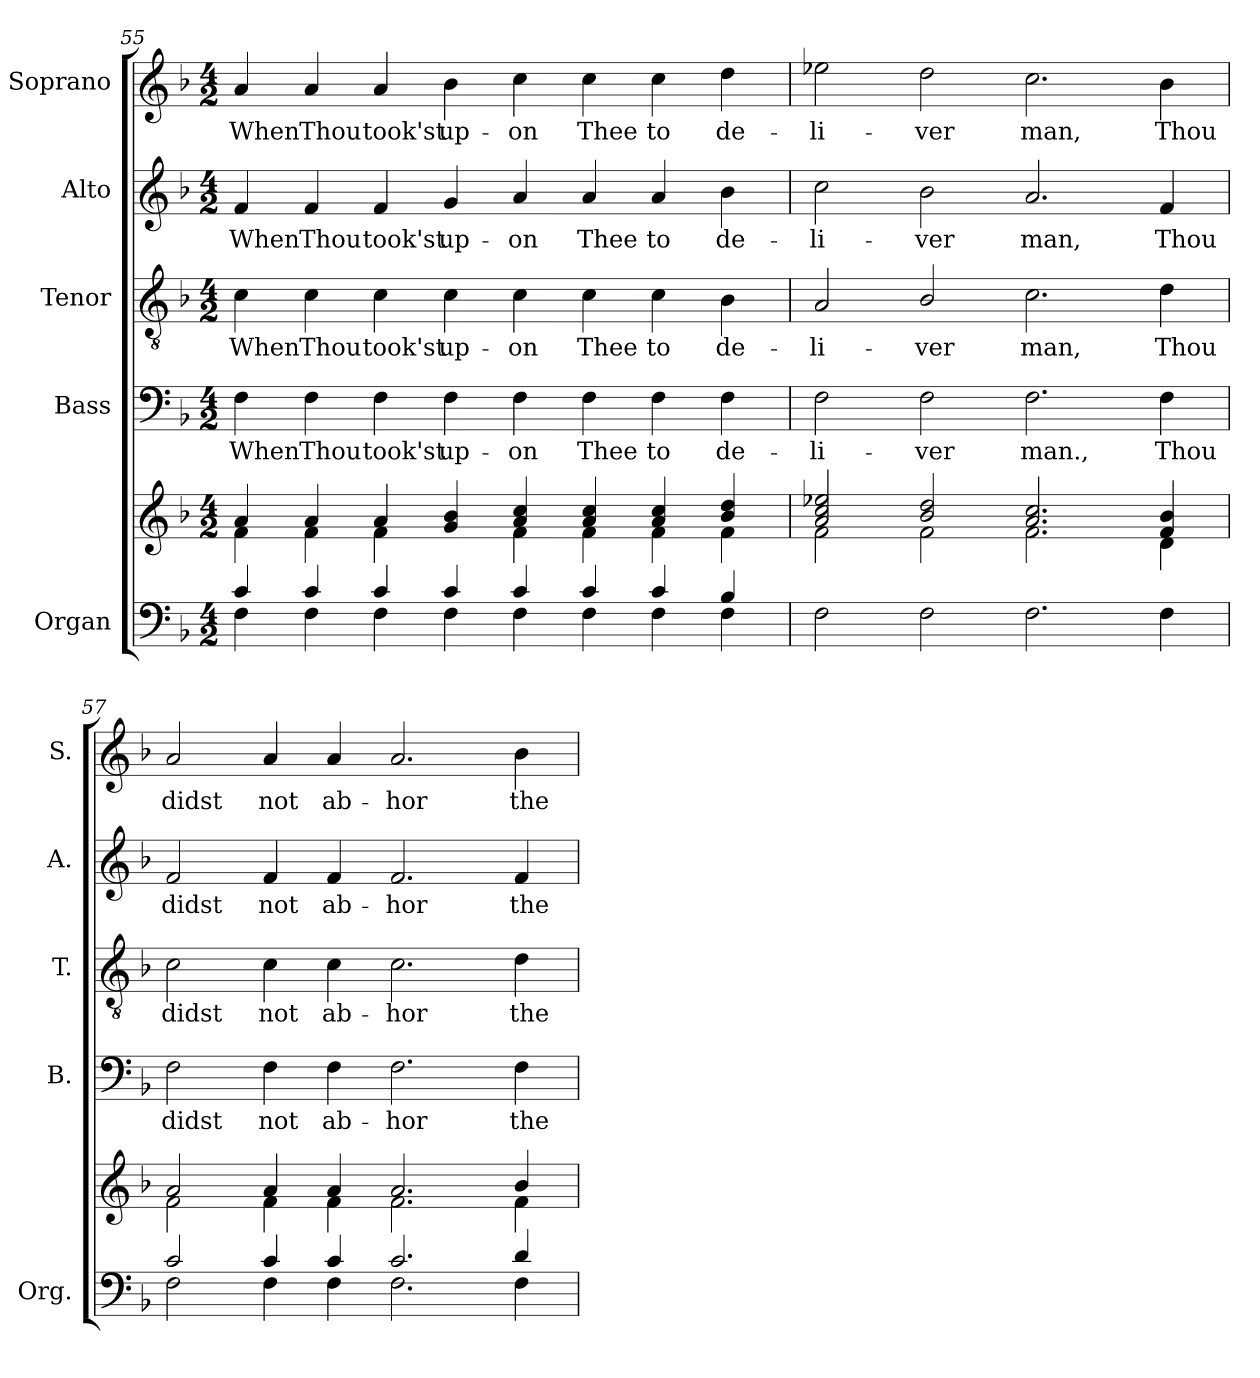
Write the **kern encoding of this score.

**kern	**kern	**kern	**text	**kern	**text	**kern	**text	**kern	**text
*part5	*part5	*part4	*part4	*part3	*part3	*part2	*part2	*part1	*part1
*staff6	*staff5	*staff4	*staff4	*staff3	*staff3	*staff2	*staff2	*staff1	*staff1
*I"Organ	*	*I"Bass	*	*I"Tenor	*	*I"Alto	*	*I"Soprano	*
*I'Org.	*	*I'B.	*	*I'T.	*	*I'A.	*	*I'S.	*
*clefF4	*clefG2	*clefF4	*	*clefGv2	*	*clefG2	*	*clefG2	*
*	*	*	*	*ITrd7c12	*	*	*	*	*
*k[b-]	*k[b-]	*k[b-]	*	*k[b-]	*	*k[b-]	*	*k[b-]	*
*F:	*F:	*F:	*	*F:	*	*F:	*	*F:	*
*M4/2	*M4/2	*M4/2	*	*M4/2	*	*M4/2	*	*M4/2	*
=55	=55	=55	=55	=55	=55	=55	=55	=55	=55
*^	*^	*	*	*	*	*	*	*	*
!	!	!	!	!	!LO:LY:b:color=#000000	!	!	!	!	!	!
!	!	!	!	!	!	!	!LO:LY:b:color=#000000	!	!	!	!
!	!	!	!	!	!	!	!	!	!LO:LY:b:color=#000000	!	!
!	!	!	!	!	!	!	!	!	!	!	!LO:LY:b:color=#000000
4ci/	4Fi\	4ai/	4fi\	4Fi\	When	4Ci\	When	4fi/	When	4ai/	When
!	!	!	!	!	!LO:LY:b:color=#000000	!	!	!	!	!	!
!	!	!	!	!	!	!	!LO:LY:b:color=#000000	!	!	!	!
!	!	!	!	!	!	!	!	!	!LO:LY:b:color=#000000	!	!
!	!	!	!	!	!	!	!	!	!	!	!LO:LY:b:color=#000000
4ci/	4Fi\	4ai/	4fi\	4Fi\	Thou	4Ci\	Thou	4fi/	Thou	4ai/	Thou
!	!	!	!	!	!LO:LY:b:color=#000000	!	!	!	!	!	!
!	!	!	!	!	!	!	!LO:LY:b:color=#000000	!	!	!	!
!	!	!	!	!	!	!	!	!	!LO:LY:b:color=#000000	!	!
!	!	!	!	!	!	!	!	!	!	!	!LO:LY:b:color=#000000
4ci/	4Fi\	4ai/	4fi\	4Fi\	took'st	4Ci\	took'st	4fi/	took'st	4ai/	took'st
!	!	!	!	!	!LO:LY:b:color=#000000	!	!	!	!	!	!
!	!	!	!	!	!	!	!LO:LY:b:color=#000000	!	!	!	!
!	!	!	!	!	!	!	!	!	!LO:LY:b:color=#000000	!	!
!	!	!	!	!	!	!	!	!	!	!	!LO:LY:b:color=#000000
4ci/	4Fi\	4gi/ 4b-i	4ryy	4Fi\	up-	4Ci\	up-	4gi/	up-	4b-i\	up-
!	!	!	!	!	!LO:LY:b:color=#000000	!	!	!	!	!	!
!	!	!	!	!	!	!	!LO:LY:b:color=#000000	!	!	!	!
!	!	!	!	!	!	!	!	!	!LO:LY:b:color=#000000	!	!
!	!	!	!	!	!	!	!	!	!	!	!LO:LY:b:color=#000000
4ci/	4Fi\	4ai/ 4cci	4fi\	4Fi\	-on	4Ci\	-on	4ai/	-on	4cci\	-on
!	!	!	!	!	!LO:LY:b:color=#000000	!	!	!	!	!	!
!	!	!	!	!	!	!	!LO:LY:b:color=#000000	!	!	!	!
!	!	!	!	!	!	!	!	!	!LO:LY:b:color=#000000	!	!
!	!	!	!	!	!	!	!	!	!	!	!LO:LY:b:color=#000000
4ci/	4Fi\	4ai/ 4cci	4fi\	4Fi\	Thee	4Ci\	Thee	4ai/	Thee	4cci\	Thee
!	!	!	!	!	!LO:LY:b:color=#000000	!	!	!	!	!	!
!	!	!	!	!	!	!	!LO:LY:b:color=#000000	!	!	!	!
!	!	!	!	!	!	!	!	!	!LO:LY:b:color=#000000	!	!
!	!	!	!	!	!	!	!	!	!	!	!LO:LY:b:color=#000000
4ci/	4Fi\	4ai/ 4cci	4fi\	4Fi\	to	4Ci\	to	4ai/	to	4cci\	to
!	!	!	!	!	!LO:LY:b:color=#000000	!	!	!	!	!	!
!	!	!	!	!	!	!	!LO:LY:b:color=#000000	!	!	!	!
!	!	!	!	!	!	!	!	!	!LO:LY:b:color=#000000	!	!
!	!	!	!	!	!	!	!	!	!	!	!LO:LY:b:color=#000000
4B-i/	4Fi\	4b-i/ 4ddi	4fi\	4Fi\	de-	4BB-i\	de-	4b-i\	de-	4ddi\	de-
*v	*v	*	*	*	*	*	*	*	*	*	*
=56	=56	=56	=56	=56	=56	=56	=56	=56	=56	=56
*^	*	*	*	*	*	*	*	*	*	*
!	!	!	!	!	!LO:LY:b:color=#000000	!	!	!	!	!	!
*v	*v	*	*	*	*	*	*	*	*	*	*
*^	*	*	*	*	*	*	*	*	*	*
!	!	!	!	!	!	!	!LO:LY:b:color=#000000	!	!	!	!
*v	*v	*	*	*	*	*	*	*	*	*	*
*^	*	*	*	*	*	*	*	*	*	*
!	!	!	!	!	!	!	!	!	!LO:LY:b:color=#000000	!	!
*v	*v	*	*	*	*	*	*	*	*	*	*
*^	*	*	*	*	*	*	*	*	*	*
!	!	!	!	!	!	!	!	!	!	!	!LO:LY:b:color=#000000
*v	*v	*	*	*	*	*	*	*	*	*	*
2Fi\	2ai/ 2cci 2ee-Xi	2fi\	2Fi\	-li-	2AAi/	-li-	2cci\	-li-	2ee-Xi\	-li-
!	!	!	!	!LO:LY:b:color=#000000	!	!	!	!	!	!
!	!	!	!	!	!	!LO:LY:b:color=#000000	!	!	!	!
!	!	!	!	!	!	!	!	!LO:LY:b:color=#000000	!	!
!	!	!	!	!	!	!	!	!	!	!LO:LY:b:color=#000000
2Fi\	2b-i/ 2ddi	2fi\	2Fi\	-ver	2BB-i/	-ver	2b-i\	-ver	2ddi\	-ver
!	!	!	!	!LO:LY:b:color=#000000	!	!	!	!	!	!
!	!	!	!	!	!	!LO:LY:b:color=#000000	!	!	!	!
!	!	!	!	!	!	!	!	!LO:LY:b:color=#000000	!	!
!	!	!	!	!	!	!	!	!	!	!LO:LY:b:color=#000000
2.Fi\	2.ai/ 2.cci	2.fi\	2.Fi\	man.,	2.Ci\	man,	2.ai/	man,	2.cci\	man,
!	!	!	!	!LO:LY:b:color=#000000	!	!	!	!	!	!
!	!	!	!	!	!	!LO:LY:b:color=#000000	!	!	!	!
!	!	!	!	!	!	!	!	!LO:LY:b:color=#000000	!	!
!	!	!	!	!	!	!	!	!	!	!LO:LY:b:color=#000000
4Fi\	4fi/ 4b-i	4di\	4Fi\	Thou	4Di\	Thou	4fi/	Thou	4b-i\	Thou
!!LO:LB:g=z
=57	=57	=57	=57	=57	=57	=57	=57	=57	=57	=57
*^	*	*	*	*	*	*	*	*	*	*
!	!	!	!	!	!LO:LY:b:color=#000000	!	!	!	!	!	!
!	!	!	!	!	!	!	!LO:LY:b:color=#000000	!	!	!	!
!	!	!	!	!	!	!	!	!	!LO:LY:b:color=#000000	!	!
!	!	!	!	!	!	!	!	!	!	!	!LO:LY:b:color=#000000
2ci/	2Fi\	2ai/	2fi\	2Fi\	didst	2Ci\	didst	2fi/	didst	2ai/	didst
!	!	!	!	!	!LO:LY:b:color=#000000	!	!	!	!	!	!
!	!	!	!	!	!	!	!LO:LY:b:color=#000000	!	!	!	!
!	!	!	!	!	!	!	!	!	!LO:LY:b:color=#000000	!	!
!	!	!	!	!	!	!	!	!	!	!	!LO:LY:b:color=#000000
4ci/	4Fi\	4ai/	4fi\	4Fi\	not	4Ci\	not	4fi/	not	4ai/	not
!	!	!	!	!	!LO:LY:b:color=#000000	!	!	!	!	!	!
!	!	!	!	!	!	!	!LO:LY:b:color=#000000	!	!	!	!
!	!	!	!	!	!	!	!	!	!LO:LY:b:color=#000000	!	!
!	!	!	!	!	!	!	!	!	!	!	!LO:LY:b:color=#000000
4ci/	4Fi\	4ai/	4fi\	4Fi\	ab-	4Ci\	ab-	4fi/	ab-	4ai/	ab-
!	!	!	!	!	!LO:LY:b:color=#000000	!	!	!	!	!	!
!	!	!	!	!	!	!	!LO:LY:b:color=#000000	!	!	!	!
!	!	!	!	!	!	!	!	!	!LO:LY:b:color=#000000	!	!
!	!	!	!	!	!	!	!	!	!	!	!LO:LY:b:color=#000000
2.ci/	2.Fi\	2.ai/	2.fi\	2.Fi\	-hor	2.Ci\	-hor	2.fi/	-hor	2.ai/	-hor
!	!	!	!	!	!LO:LY:b:color=#000000	!	!	!	!	!	!
!	!	!	!	!	!	!	!LO:LY:b:color=#000000	!	!	!	!
!	!	!	!	!	!	!	!	!	!LO:LY:b:color=#000000	!	!
!	!	!	!	!	!	!	!	!	!	!	!LO:LY:b:color=#000000
4di/	4Fi\	4b-i/	4fi\	4Fi\	the	4Di\	the	4fi/	the	4b-i\	the
*v	*v	*	*	*	*	*	*	*	*	*	*
*	*v	*v	*	*	*	*	*	*	*	*
=	=	=	=	=	=	=	=	=	=
*-	*-	*-	*-	*-	*-	*-	*-	*-	*-
